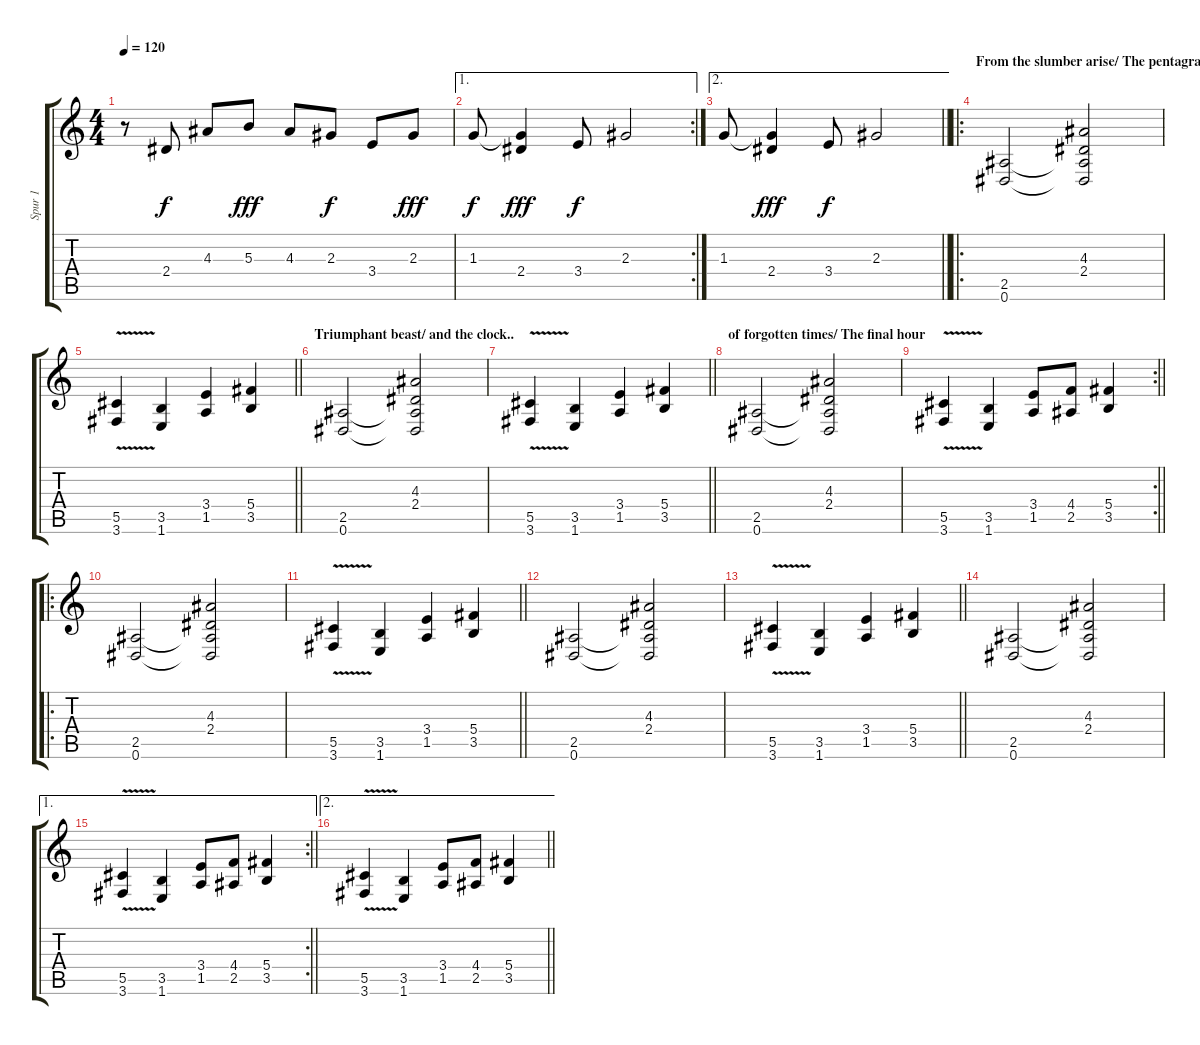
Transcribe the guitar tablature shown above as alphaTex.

\track ("Spur 1" "Spur 1") {instrument distortionguitar}
\staff {score tabs}
\tuning (Eb4 Bb3 Gb3 Db3 Ab2 Eb2) {hide}
\ts (4 4)
\tempo 120
\clef g2
\ks c
r.8{dy f volume 16 balance 8} 2.4.8 4.3.8 5.3.8{dy fff} 4.3.8 2.3.8{dy f} 3.4.8 2.3.8{dy fff} |
\ae 1
\rc 2
1.3.8{dy f} (1.3{t} 2.4).4{dy fff} 3.4.8{dy f} 2.3.2 |
\ae 2
\barLineRight lightlight
1.3.8 (1.3{t} 2.4).4{dy fff} 3.4.8{dy f} 2.3.2 |
\ro
\section ("" "From the slumber arise/ The pentagramm burns")
(2.5 0.6).2 (4.3 2.4 2.5{t} 0.6{t}).2 |
\barLineRight lightlight
(5.5{v} 3.6{v}).4 (3.5 1.6).4 (3.4 1.5).4 (5.4 3.5).4 |
\section ("" "Triumphant beast/ and the clock..")
(2.5 0.6).2 (4.3 2.4 2.5{t} 0.6{t}).2 |
\barLineRight lightlight
(5.5{v} 3.6{v}).4 (3.5 1.6).4 (3.4 1.5).4 (5.4 3.5).4 |
\section ("" "of forgotten times/ The final hour")
(2.5 0.6).2 (4.3 2.4 2.5{t} 0.6{t}).2 |
\rc 2
\barLineRight lightlight
(5.5{v} 3.6{v}).4 (3.5 1.6).4 (3.4 1.5).8 (4.4 2.5).8 (5.4 3.5).4 |
\ro
(2.5 0.6).2 (4.3 2.4 2.5{t} 0.6{t}).2 |
\barLineRight lightlight
(5.5{v} 3.6{v}).4 (3.5 1.6).4 (3.4 1.5).4 (5.4 3.5).4 |
(2.5 0.6).2 (4.3 2.4 2.5{t} 0.6{t}).2 |
\barLineRight lightlight
(5.5{v} 3.6{v}).4 (3.5 1.6).4 (3.4 1.5).4 (5.4 3.5).4 |
(2.5 0.6).2 (4.3 2.4 2.5{t} 0.6{t}).2 |
\ae 1
\rc 2
\barLineRight lightlight
(5.5{v} 3.6{v}).4 (3.5 1.6).4 (3.4 1.5).8 (4.4 2.5).8 (5.4 3.5).4 |
\ae 2
\barLineRight lightlight
(5.5{v} 3.6{v}).4 (3.5 1.6).4 (3.4 1.5).8 (4.4 2.5).8 (5.4 3.5).4
